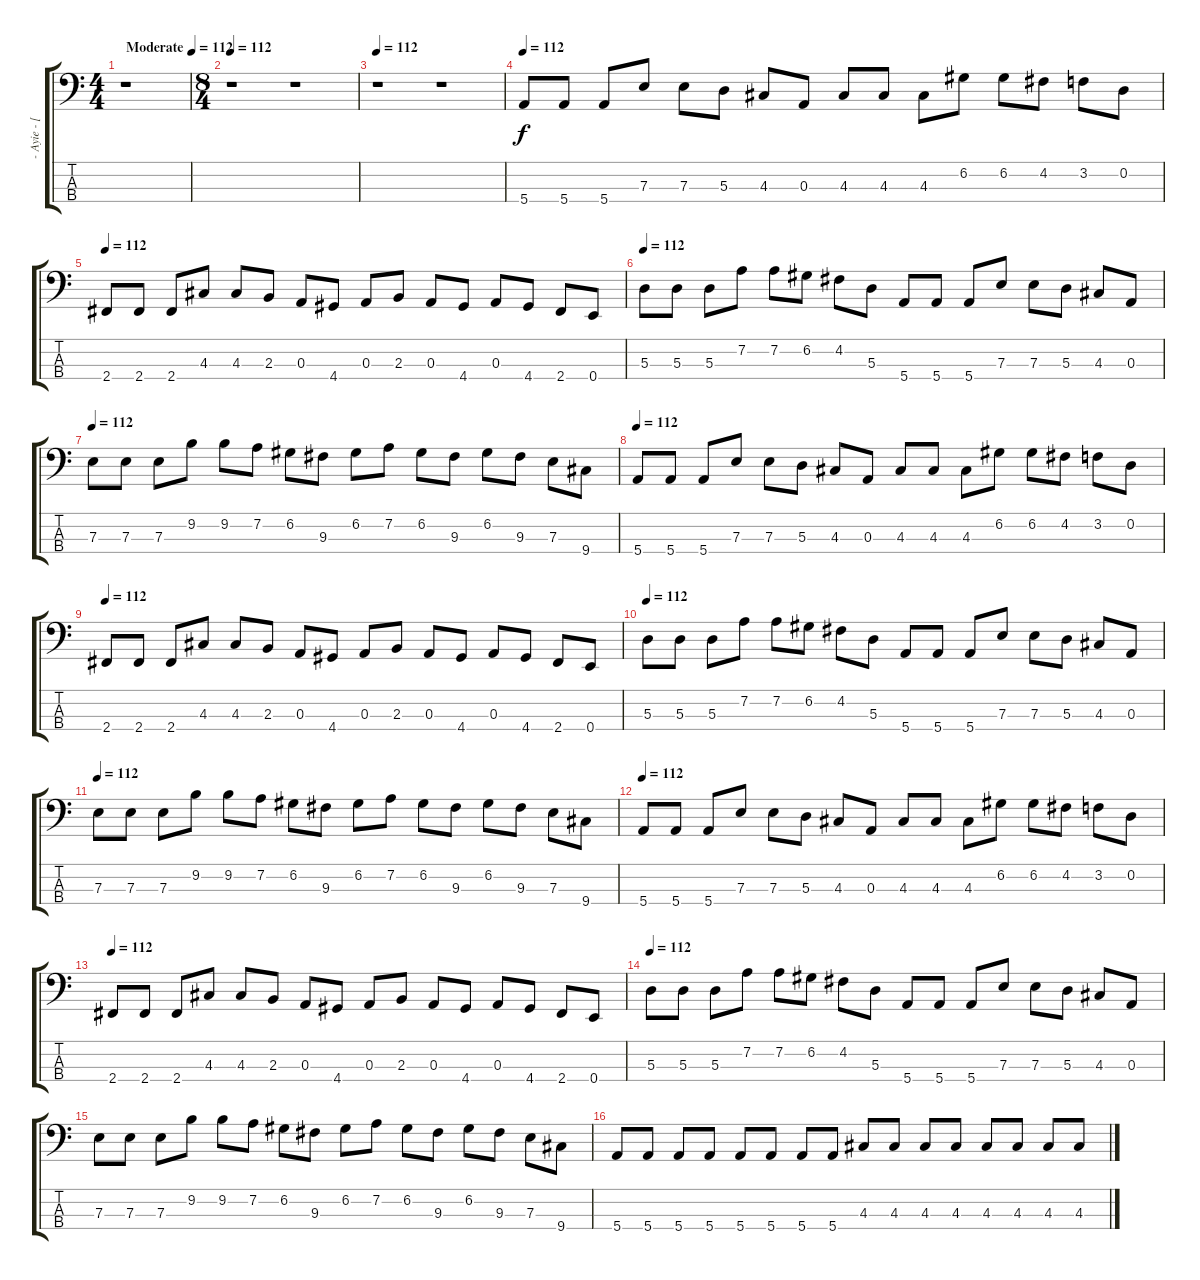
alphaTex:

\track ("- Ayie - [ Bass ]" "- Ayie - [") {instrument electricbassfinger}
\staff {score tabs}
\tuning (G2 D2 A1 E1) {hide}
\ts (4 4)
\tempo (112 "Moderate")
\clef f4
\ks c
r.1{dy f instrument electricbassfinger} |
\ts (8 4)
\tempo 112
r.1 r.1 |
\tempo 112
r.1 r.1 |
\tempo 112
5.4.8 5.4.8 5.4.8 7.3.8 7.3.8 5.3.8 4.3.8 0.3.8 4.3.8 4.3.8 4.3.8 6.2.8 6.2.8 4.2.8 3.2.8 0.2.8 |
\tempo 112
2.4.8 2.4.8 2.4.8 4.3.8 4.3.8 2.3.8 0.3.8 4.4.8 0.3.8 2.3.8 0.3.8 4.4.8 0.3.8 4.4.8 2.4.8 0.4.8 |
\tempo 112
5.3.8 5.3.8 5.3.8 7.2.8 7.2.8 6.2.8 4.2.8 5.3.8 5.4.8 5.4.8 5.4.8 7.3.8 7.3.8 5.3.8 4.3.8 0.3.8 |
\tempo 112
7.3.8 7.3.8 7.3.8 9.2.8 9.2.8 7.2.8 6.2.8 9.3.8 6.2.8 7.2.8 6.2.8 9.3.8 6.2.8 9.3.8 7.3.8 9.4.8 |
\tempo 112
5.4.8 5.4.8 5.4.8 7.3.8 7.3.8 5.3.8 4.3.8 0.3.8 4.3.8 4.3.8 4.3.8 6.2.8 6.2.8 4.2.8 3.2.8 0.2.8 |
\tempo 112
2.4.8 2.4.8 2.4.8 4.3.8 4.3.8 2.3.8 0.3.8 4.4.8 0.3.8 2.3.8 0.3.8 4.4.8 0.3.8 4.4.8 2.4.8 0.4.8 |
\tempo 112
5.3.8 5.3.8 5.3.8 7.2.8 7.2.8 6.2.8 4.2.8 5.3.8 5.4.8 5.4.8 5.4.8 7.3.8 7.3.8 5.3.8 4.3.8 0.3.8 |
\tempo 112
7.3.8 7.3.8 7.3.8 9.2.8 9.2.8 7.2.8 6.2.8 9.3.8 6.2.8 7.2.8 6.2.8 9.3.8 6.2.8 9.3.8 7.3.8 9.4.8 |
\tempo 112
5.4.8 5.4.8 5.4.8 7.3.8 7.3.8 5.3.8 4.3.8 0.3.8 4.3.8 4.3.8 4.3.8 6.2.8 6.2.8 4.2.8 3.2.8 0.2.8 |
\tempo 112
2.4.8 2.4.8 2.4.8 4.3.8 4.3.8 2.3.8 0.3.8 4.4.8 0.3.8 2.3.8 0.3.8 4.4.8 0.3.8 4.4.8 2.4.8 0.4.8 |
\tempo 112
5.3.8 5.3.8 5.3.8 7.2.8 7.2.8 6.2.8 4.2.8 5.3.8 5.4.8 5.4.8 5.4.8 7.3.8 7.3.8 5.3.8 4.3.8 0.3.8 |
7.3.8 7.3.8 7.3.8 9.2.8 9.2.8 7.2.8 6.2.8 9.3.8 6.2.8 7.2.8 6.2.8 9.3.8 6.2.8 9.3.8 7.3.8 9.4.8 |
5.4.8 5.4.8 5.4.8 5.4.8 5.4.8 5.4.8 5.4.8 5.4.8 4.3.8 4.3.8 4.3.8 4.3.8 4.3.8 4.3.8 4.3.8 4.3.8
